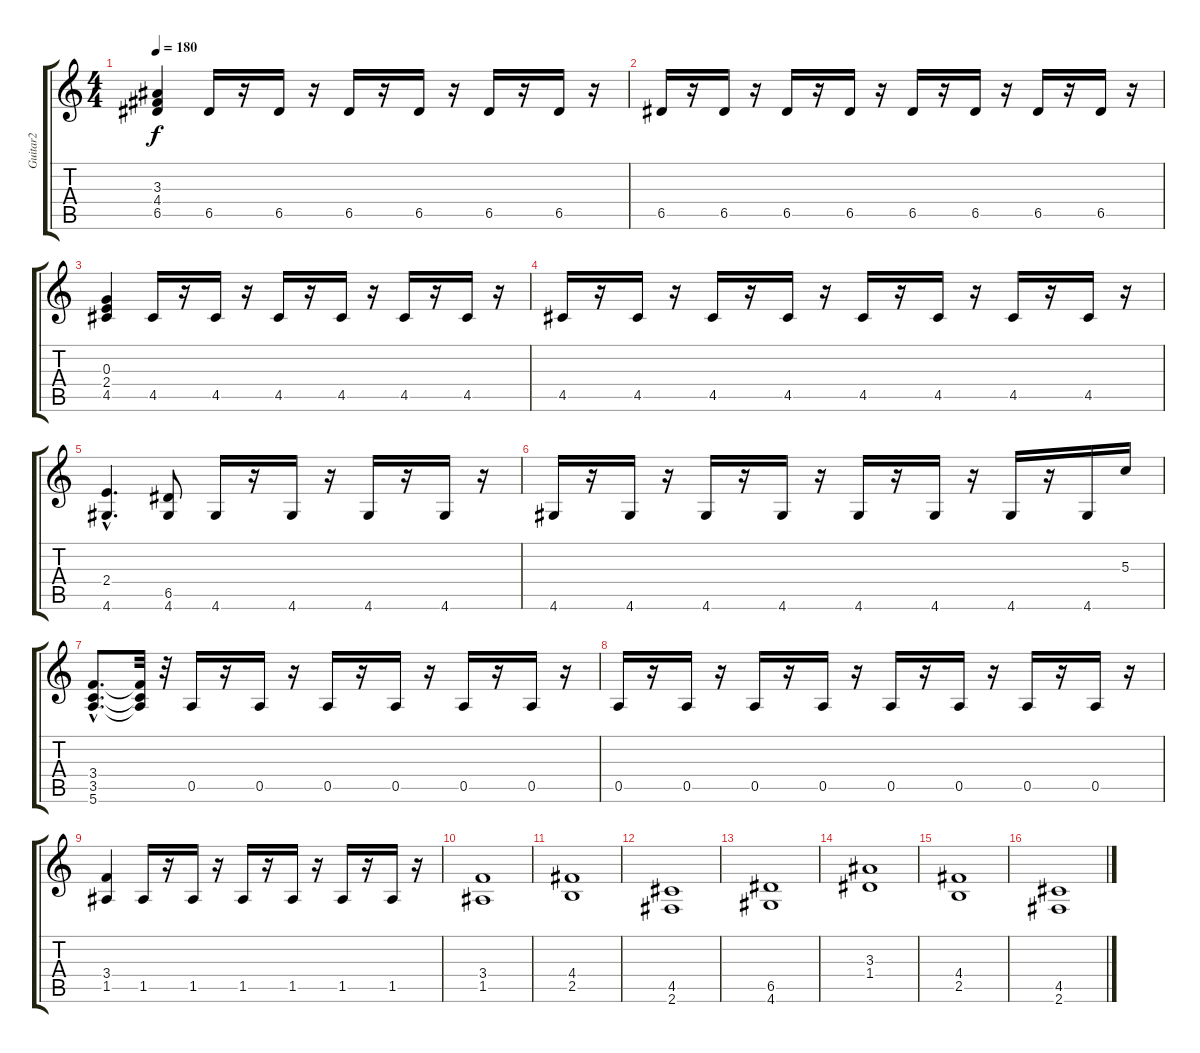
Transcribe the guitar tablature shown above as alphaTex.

\track ("Guitar2" "Guitar2") {instrument electricguitarmuted}
\staff {score tabs}
\tuning (E4 B3 G3 D3 A2 E2) {hide}
\ts (4 4)
\tempo 180
\clef g2
\ks c
(3.3 4.4 6.5).4{dy f instrument distortionguitar} 6.5.16{instrument electricguitarmuted} r.16 6.5.16 r.16 6.5.16 r.16 6.5.16 r.16 6.5.16 r.16 6.5.16 r.16 |
6.5.16 r.16 6.5.16 r.16 6.5.16 r.16 6.5.16 r.16 6.5.16 r.16 6.5.16 r.16 6.5.16 r.16 6.5.16 r.16 |
(0.3 2.4 4.5).4{instrument distortionguitar} 4.5.16{instrument electricguitarmuted} r.16 4.5.16 r.16 4.5.16 r.16 4.5.16 r.16 4.5.16 r.16 4.5.16 r.16 |
4.5.16 r.16 4.5.16 r.16 4.5.16 r.16 4.5.16 r.16 4.5.16 r.16 4.5.16 r.16 4.5.16 r.16 4.5.16 r.16 |
(2.4{hac} 4.6{hac}).4{d instrument distortionguitar} (6.5 4.6).8 4.6.16{instrument electricguitarmuted} r.16 4.6.16 r.16 4.6.16 r.16 4.6.16 r.16 |
4.6.16 r.16 4.6.16 r.16 4.6.16 r.16 4.6.16 r.16 4.6.16 r.16 4.6.16 r.16 4.6.16 r.16 4.6.16 5.3.16{instrument guitarfretnoise} |
(3.4{hac} 3.5{hac} 5.6{hac}).8{d instrument distortionguitar} (3.4{t} 3.5{t} 5.6{t}).32 r.32 0.5.16{instrument electricguitarmuted} r.16 0.5.16 r.16 0.5.16 r.16 0.5.16 r.16 0.5.16 r.16 0.5.16 r.16 |
0.5.16 r.16 0.5.16 r.16 0.5.16 r.16 0.5.16 r.16 0.5.16 r.16 0.5.16 r.16 0.5.16 r.16 0.5.16 r.16 |
(3.4 1.5).4{instrument distortionguitar} 1.5.16{instrument electricguitarmuted} r.16 1.5.16 r.16 1.5.16 r.16 1.5.16 r.16 1.5.16 r.16 1.5.16 r.16 |
(3.4 1.5).1{instrument distortionguitar} |
(4.4 2.5).1 |
(4.5 2.6).1 |
(6.5 4.6).1 |
(3.3 1.4).1 |
(4.4 2.5).1 |
(4.5 2.6).1
